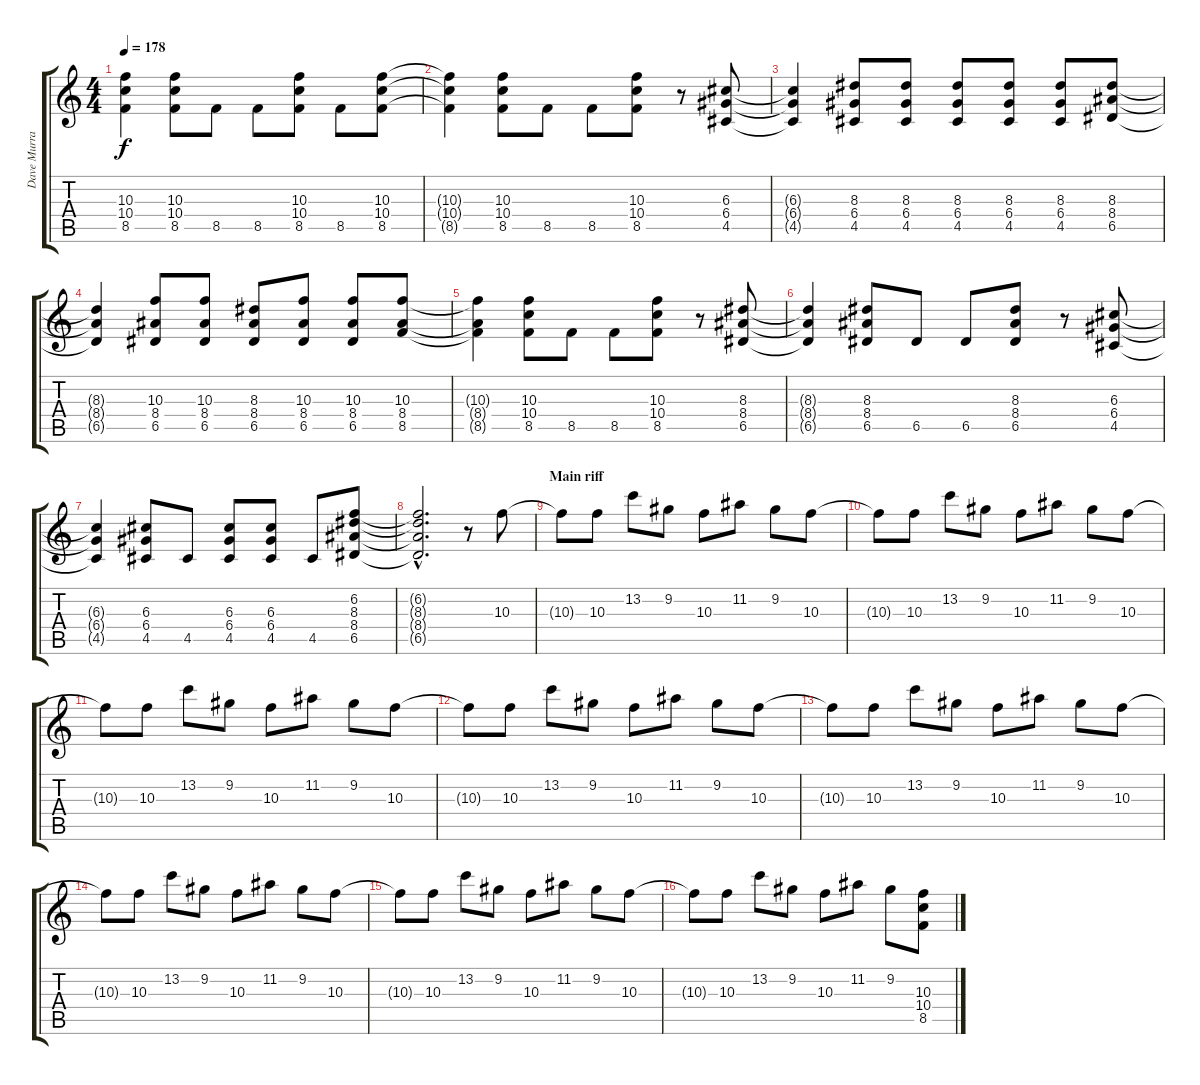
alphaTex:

\track ("Dave Murray - Guitar" "Dave Murra") {instrument distortionguitar}
\staff {score tabs}
\tuning (E4 B3 G3 D3 A2 E2) {hide}
\ts (4 4)
\tempo 178
\clef g2
\ks c
(10.3{t} 10.4{t} 8.5{t}).4{dy f} (10.3 10.4 8.5).8 8.5.8 8.5.8 (10.3 10.4 8.5).8 8.5.8 (10.3 10.4 8.5).8 |
(10.3{t} 10.4{t} 8.5{t}).4 (10.3 10.4 8.5).8 8.5.8 8.5.8 (10.3 10.4 8.5).8 r.8 (6.3 6.4 4.5).8 |
(6.3{t} 6.4{t} 4.5{t}).4 (8.3 6.4 4.5).8 (8.3 6.4 4.5).8 (8.3 6.4 4.5).8 (8.3 6.4 4.5).8 (8.3 6.4 4.5).8 (8.3 8.4 6.5).8 |
(8.3{t} 8.4{t} 6.5{t}).4 (10.3 8.4 6.5).8 (10.3 8.4 6.5).8 (8.3 8.4 6.5).8 (10.3 8.4 6.5).8 (10.3 8.4 6.5).8 (10.3 8.4 8.5).8 |
(10.3{t} 8.4{t} 8.5{t}).4 (10.3 10.4 8.5).8 8.5.8 8.5.8 (10.3 10.4 8.5).8 r.8 (8.3 8.4 6.5).8 |
(8.3{t} 8.4{t} 6.5{t}).4 (8.3 8.4 6.5).8 6.5.8 6.5.8 (8.3 8.4 6.5).8 r.8 (6.3 6.4 4.5).8 |
(6.3{t} 6.4{t} 4.5{t}).4 (6.3 6.4 4.5).8 4.5.8 (6.3 6.4 4.5).8 (6.3 6.4 4.5).8 4.5.8 (6.2 8.3 8.4 6.5).8 |
(6.2{hac t} 8.3{hac t} 8.4{hac t} 6.5{hac t}).2{d} r.8 10.3.8 |
\section ("" "Main riff")
10.3{t}.8 10.3.8 13.2.8 9.2.8 10.3.8 11.2.8 9.2.8 10.3.8 |
10.3{t}.8 10.3.8 13.2.8 9.2.8 10.3.8 11.2.8 9.2.8 10.3.8 |
10.3{t}.8 10.3.8 13.2.8 9.2.8 10.3.8 11.2.8 9.2.8 10.3.8 |
10.3{t}.8 10.3.8 13.2.8 9.2.8 10.3.8 11.2.8 9.2.8 10.3.8 |
10.3{t}.8 10.3.8 13.2.8 9.2.8 10.3.8 11.2.8 9.2.8 10.3.8 |
10.3{t}.8 10.3.8 13.2.8 9.2.8 10.3.8 11.2.8 9.2.8 10.3.8 |
10.3{t}.8 10.3.8 13.2.8 9.2.8 10.3.8 11.2.8 9.2.8 10.3.8 |
10.3{t}.8 10.3.8 13.2.8 9.2.8 10.3.8 11.2.8 9.2.8 (10.3 10.4 8.5).8
